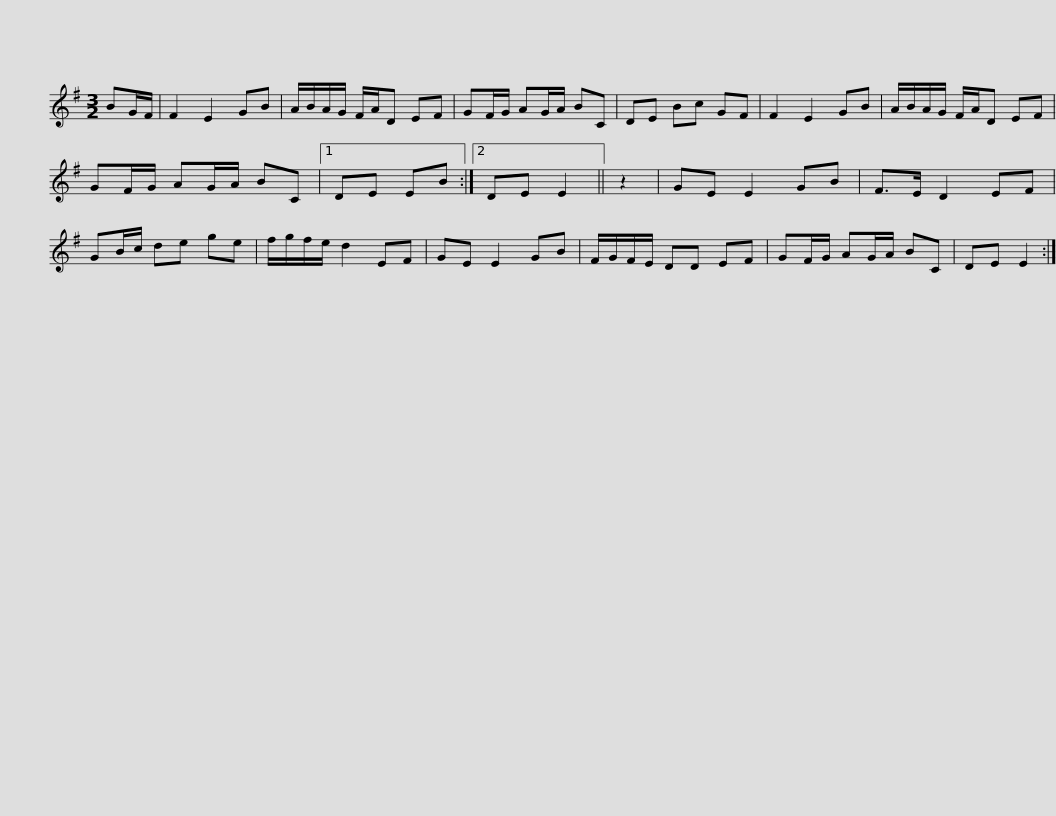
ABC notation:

X:1
L:1/8
M:3/2
I:linebreak $
K:Emin
V:1 treble
V:1
 BG/F/ | F2 E2 GB | A/B/A/G/ F/A/D EF | GF/G/ AG/A/ BC | DE Bc GF | %5
 F2 E2 GB | A/B/A/G/ F/A/D EF |$ GF/G/ AG/A/ BC |1 DE EB :|2 DE E2 || %10
 z2 | GE E2 GB | F>E D2 EF | GB/c/ de ge | f/g/f/e/ d2 EF |$ %15
 GE E2 GB | F/G/F/E/ DD EF | GF/G/ AG/A/ BC | DE E2 :| %19
